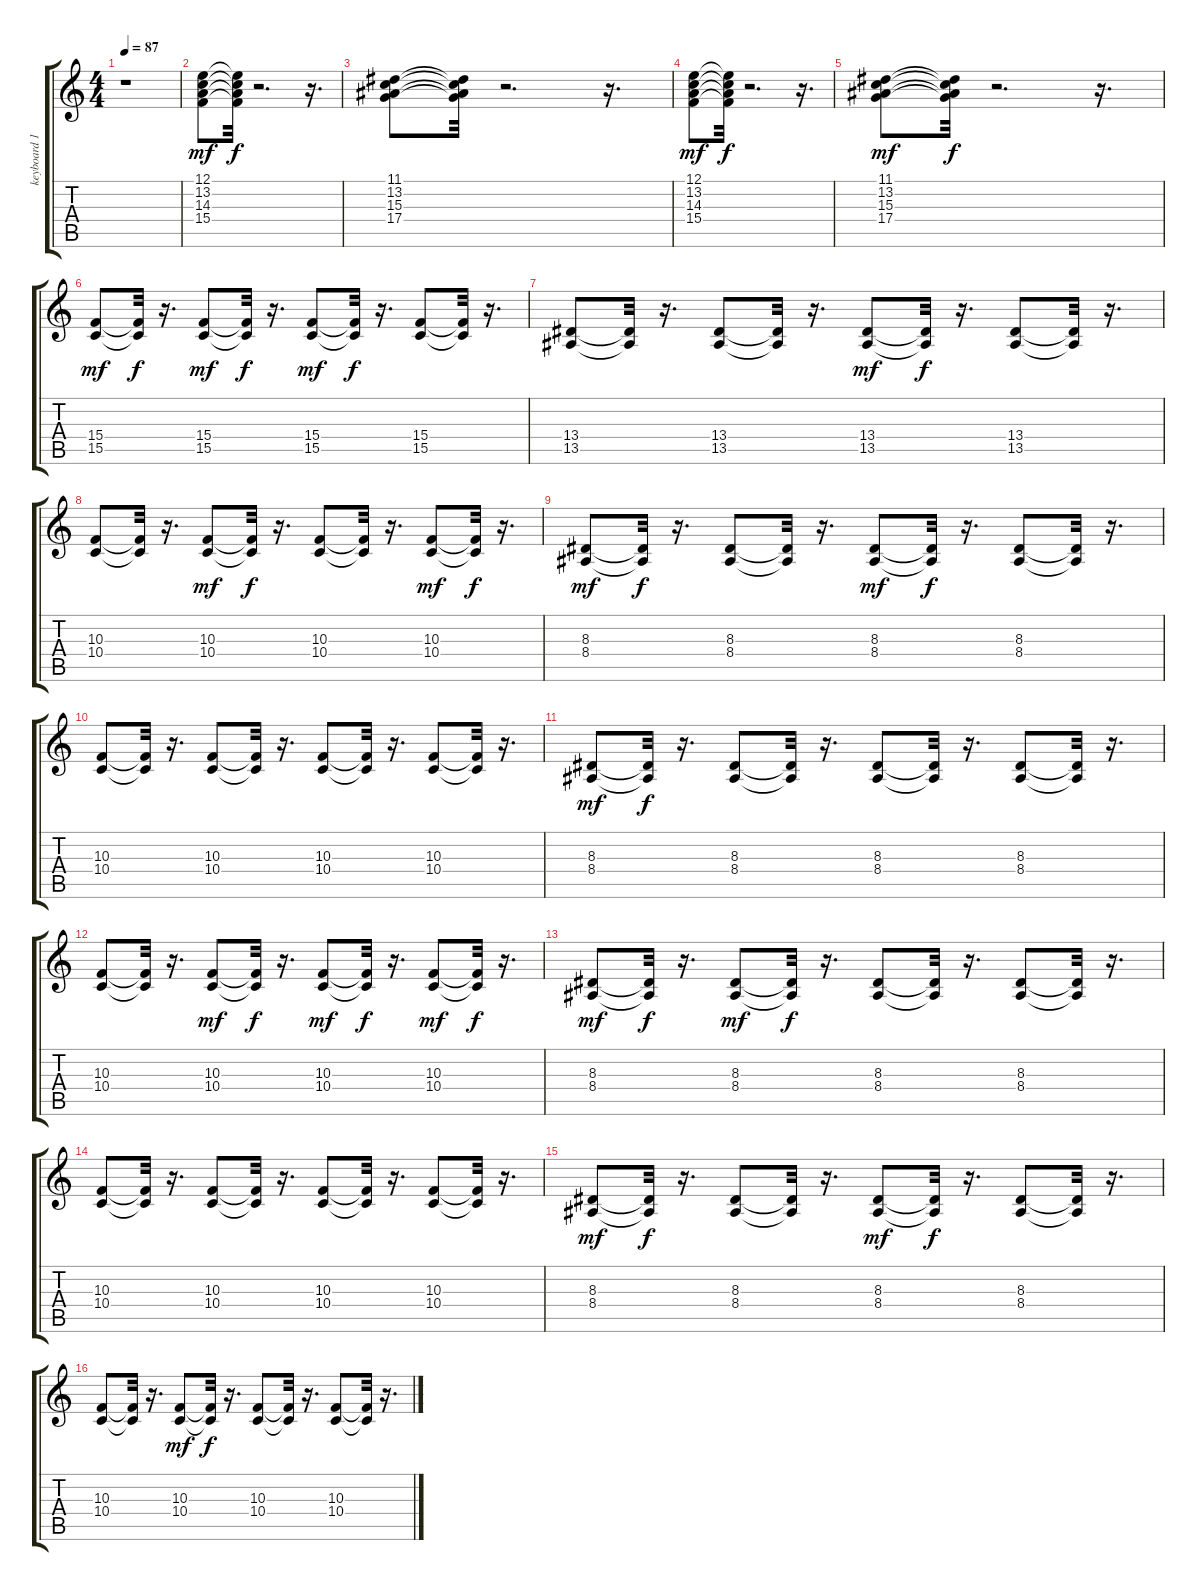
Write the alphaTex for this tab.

\track ("keyboard 1" "keyboard 1") {instrument electricpiano2}
\staff {score tabs}
\tuning (E4 B3 G3 D3 A2 E2) {hide}
\ts (4 4)
\tempo 87
\clef g2
\ks c
r.1{dy f} |
(12.1 13.2 14.3 15.4).8{dy mf} (12.1{t} 13.2{t} 14.3{t} 15.4{t}).32{dy f} r.2{d} r.16{d} |
(11.1 13.2 15.3 17.4).8 (11.1{t} 13.2{t} 15.3{t} 17.4{t}).32 r.2{d} r.16{d} |
(12.1 13.2 14.3 15.4).8{dy mf} (12.1{t} 13.2{t} 14.3{t} 15.4{t}).32{dy f} r.2{d} r.16{d} |
(11.1 13.2 15.3 17.4).8{dy mf} (11.1{t} 13.2{t} 15.3{t} 17.4{t}).32{dy f} r.2{d} r.16{d} |
(15.4 15.5).8{dy mf} (15.4{t} 15.5{t}).32{dy f} r.16{d} (15.4 15.5).8{dy mf} (15.4{t} 15.5{t}).32{dy f} r.16{d} (15.4 15.5).8{dy mf} (15.4{t} 15.5{t}).32{dy f} r.16{d} (15.4 15.5).8 (15.4{t} 15.5{t}).32 r.16{d} |
(13.4 13.5).8 (13.4{t} 13.5{t}).32 r.16{d} (13.4 13.5).8 (13.4{t} 13.5{t}).32 r.16{d} (13.4 13.5).8{dy mf} (13.4{t} 13.5{t}).32{dy f} r.16{d} (13.4 13.5).8 (13.4{t} 13.5{t}).32 r.16{d} |
(10.3 10.4).8 (10.3{t} 10.4{t}).32 r.16{d} (10.3 10.4).8{dy mf} (10.3{t} 10.4{t}).32{dy f} r.16{d} (10.3 10.4).8 (10.3{t} 10.4{t}).32 r.16{d} (10.3 10.4).8{dy mf} (10.3{t} 10.4{t}).32{dy f} r.16{d} |
(8.3 8.4).8{dy mf} (8.3{t} 8.4{t}).32{dy f} r.16{d} (8.3 8.4).8 (8.3{t} 8.4{t}).32 r.16{d} (8.3 8.4).8{dy mf} (8.3{t} 8.4{t}).32{dy f} r.16{d} (8.3 8.4).8 (8.3{t} 8.4{t}).32 r.16{d} |
(10.3 10.4).8 (10.3{t} 10.4{t}).32 r.16{d} (10.3 10.4).8 (10.3{t} 10.4{t}).32 r.16{d} (10.3 10.4).8 (10.3{t} 10.4{t}).32 r.16{d} (10.3 10.4).8 (10.3{t} 10.4{t}).32 r.16{d} |
(8.3 8.4).8{dy mf} (8.3{t} 8.4{t}).32{dy f} r.16{d} (8.3 8.4).8 (8.3{t} 8.4{t}).32 r.16{d} (8.3 8.4).8 (8.3{t} 8.4{t}).32 r.16{d} (8.3 8.4).8 (8.3{t} 8.4{t}).32 r.16{d} |
(10.3 10.4).8 (10.3{t} 10.4{t}).32 r.16{d} (10.3 10.4).8{dy mf} (10.3{t} 10.4{t}).32{dy f} r.16{d} (10.3 10.4).8{dy mf} (10.3{t} 10.4{t}).32{dy f} r.16{d} (10.3 10.4).8{dy mf} (10.3{t} 10.4{t}).32{dy f} r.16{d} |
(8.3 8.4).8{dy mf} (8.3{t} 8.4{t}).32{dy f} r.16{d} (8.3 8.4).8{dy mf} (8.3{t} 8.4{t}).32{dy f} r.16{d} (8.3 8.4).8 (8.3{t} 8.4{t}).32 r.16{d} (8.3 8.4).8 (8.3{t} 8.4{t}).32 r.16{d} |
(10.3 10.4).8 (10.3{t} 10.4{t}).32 r.16{d} (10.3 10.4).8 (10.3{t} 10.4{t}).32 r.16{d} (10.3 10.4).8 (10.3{t} 10.4{t}).32 r.16{d} (10.3 10.4).8 (10.3{t} 10.4{t}).32 r.16{d} |
(8.3 8.4).8{dy mf} (8.3{t} 8.4{t}).32{dy f} r.16{d} (8.3 8.4).8 (8.3{t} 8.4{t}).32 r.16{d} (8.3 8.4).8{dy mf} (8.3{t} 8.4{t}).32{dy f} r.16{d} (8.3 8.4).8 (8.3{t} 8.4{t}).32 r.16{d} |
(10.3 10.4).8 (10.3{t} 10.4{t}).32 r.16{d} (10.3 10.4).8{dy mf} (10.3{t} 10.4{t}).32{dy f} r.16{d} (10.3 10.4).8 (10.3{t} 10.4{t}).32 r.16{d} (10.3 10.4).8 (10.3{t} 10.4{t}).32 r.16{d}
